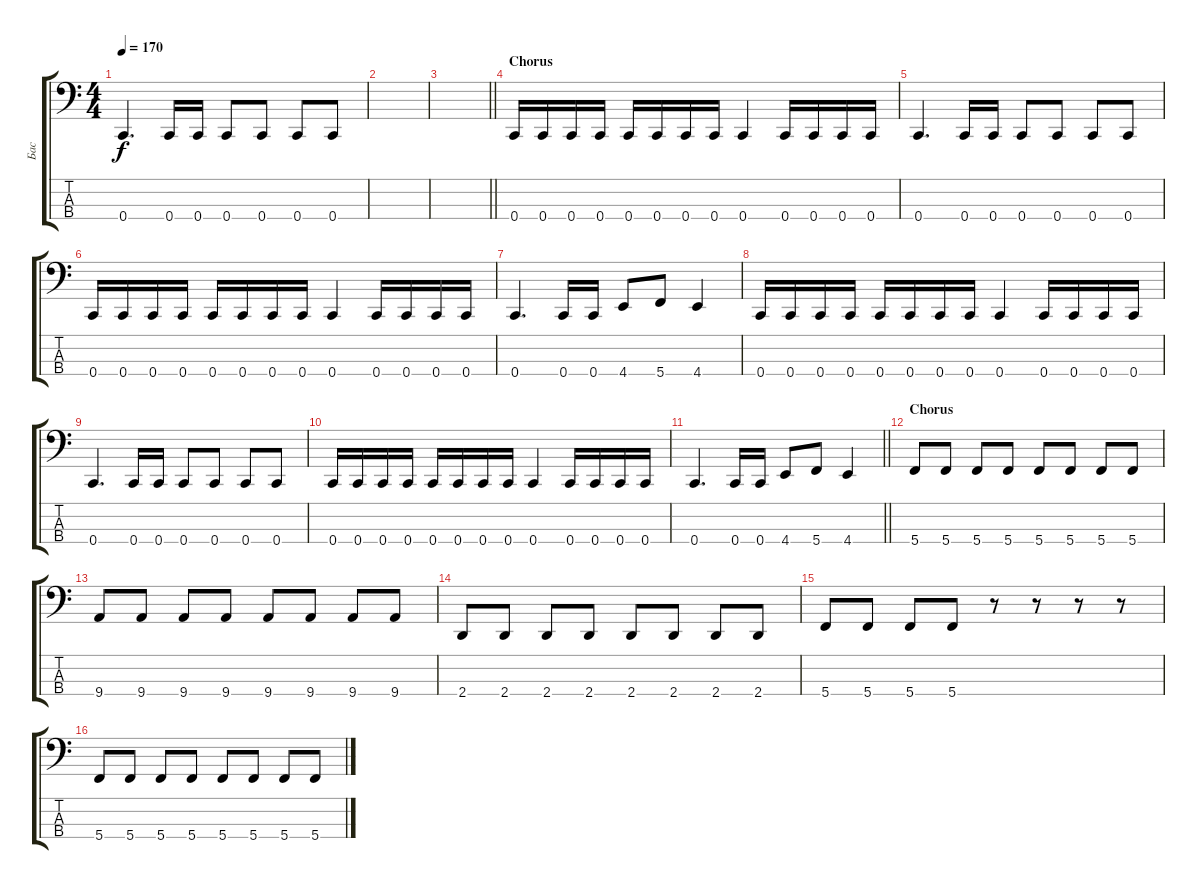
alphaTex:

\track ("Бас" "Бас") {instrument electricbassfinger}
\staff {score tabs}
\tuning (F2 C2 G1 C1) {hide}
\ts (4 4)
\tempo 170
\clef f4
\ks c
0.4.4{d dy f} 0.4.16 0.4.16 0.4.8 0.4.8 0.4.8 0.4.8 |
|
\barLineRight lightlight
|
\section ("" "Chorus")
0.4.16 0.4.16 0.4.16 0.4.16 0.4.16 0.4.16 0.4.16 0.4.16 0.4.4 0.4.16 0.4.16 0.4.16 0.4.16 |
0.4.4{d} 0.4.16 0.4.16 0.4.8 0.4.8 0.4.8 0.4.8 |
0.4.16 0.4.16 0.4.16 0.4.16 0.4.16 0.4.16 0.4.16 0.4.16 0.4.4 0.4.16 0.4.16 0.4.16 0.4.16 |
0.4.4{d} 0.4.16 0.4.16 4.4.8 5.4.8 4.4.4 |
0.4.16 0.4.16 0.4.16 0.4.16 0.4.16 0.4.16 0.4.16 0.4.16 0.4.4 0.4.16 0.4.16 0.4.16 0.4.16 |
0.4.4{d} 0.4.16 0.4.16 0.4.8 0.4.8 0.4.8 0.4.8 |
0.4.16 0.4.16 0.4.16 0.4.16 0.4.16 0.4.16 0.4.16 0.4.16 0.4.4 0.4.16 0.4.16 0.4.16 0.4.16 |
\barLineRight lightlight
0.4.4{d} 0.4.16 0.4.16 4.4.8 5.4.8 4.4.4 |
\section ("" "Chorus")
5.4.8 5.4.8 5.4.8 5.4.8 5.4.8 5.4.8 5.4.8 5.4.8 |
9.4.8 9.4.8 9.4.8 9.4.8 9.4.8 9.4.8 9.4.8 9.4.8 |
2.4.8 2.4.8 2.4.8 2.4.8 2.4.8 2.4.8 2.4.8 2.4.8 |
5.4.8 5.4.8 5.4.8 5.4.8 r.8 r.8 r.8 r.8 |
5.4.8 5.4.8 5.4.8 5.4.8 5.4.8 5.4.8 5.4.8 5.4.8
